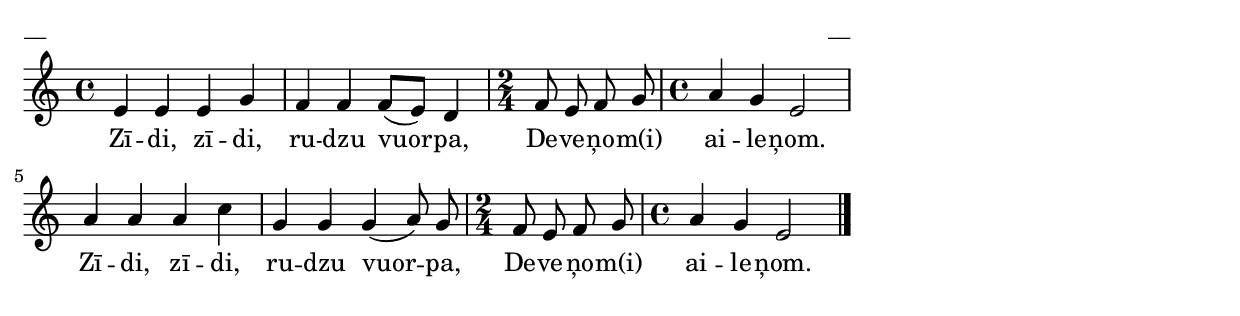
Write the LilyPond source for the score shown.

\version "2.13.16"
%\header {
%    title = "Zīdēja pučeitis"
%}
\paper {
line-width = 14\cm
left-margin = 0.4\cm
between-system-padding = 0.1\cm
between-system-space = 0.1\cm
}
\layout {
indent = #0
ragged-last = ##f
}

voiceA = \relative c' {
\clef "treble"
\key c \major
\time 4/4
e4 e e g | f4 f f8[( e]) d4 \time 2/4
f8 e f g \time 4/4
a4 g4 e2 | a4 a a c | g4 g g( a8) g \time 2/4
f8 e f g \time 4/4
a4 g e2
\bar "|."
} 

lyricA = \lyricmode {
Zī -- di, zī -- di, ru -- dzu vuor -- pa,
De -- ve -- ņo -- m(i) ai -- le -- ņom.
Zī -- di, zī -- di, ru -- dzu vuor -- pa,
De -- ve -- ņo -- m(i) ai -- le -- ņom.
} 



fullScore = <<
\new Staff {
<<
\new Voice = "voiceA" { \oneVoice \autoBeamOff \voiceA }
\lyricsto "voiceA" \new Lyrics \lyricA
>>
}
>>

\score {
\fullScore
\header { piece = "__" opus = "__" }
}
\markup { \with-color #(x11-color 'white) \sans \smaller "__" }
\score {
\unfoldRepeats
\fullScore
\midi {
\context { \Staff \remove "Staff_performer" }
\context { \Voice \consists "Staff_performer" }
}
}


